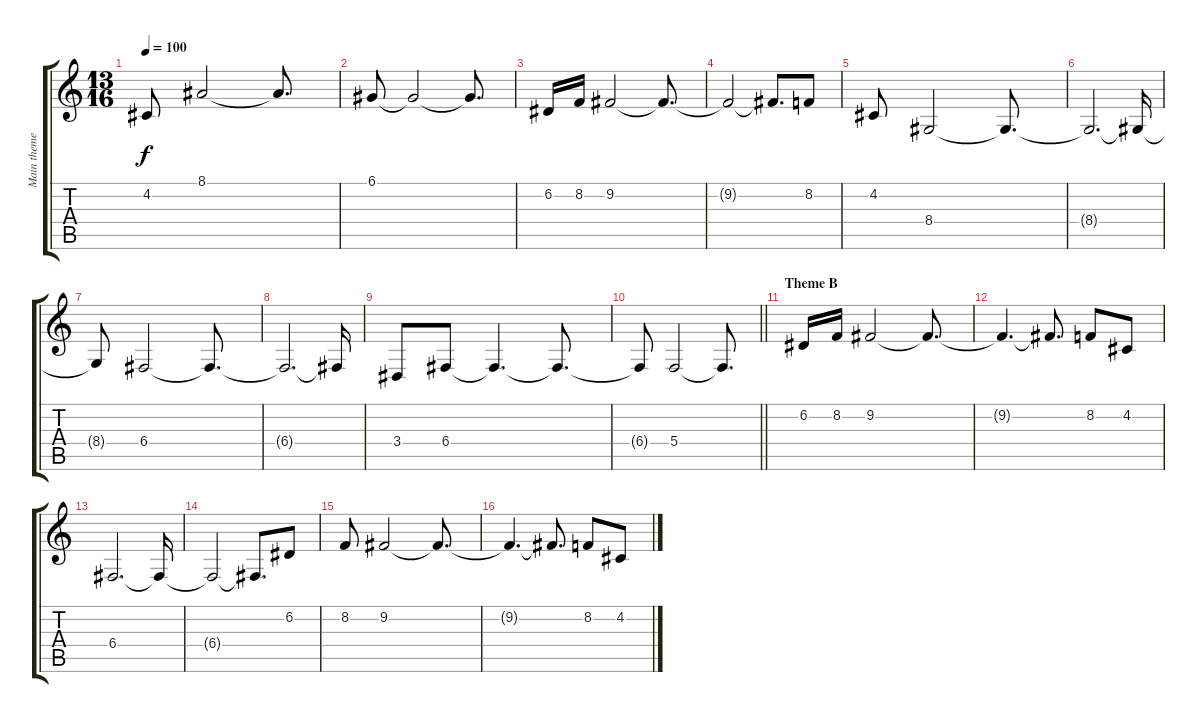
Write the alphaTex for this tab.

\track ("Main theme" "Main theme") {instrument synthstrings1}
\staff {score tabs}
\tuning (D4 A3 F3 C3 G2 C2) {hide}
\ts (13 16)
\tempo 100
\clef g2
\ks c
4.2.8{dy f} 8.1.2 8.1{t}.8{d} |
6.1.8 6.1{t}.2 6.1{t}.8{d} |
6.2.16 8.2.16 9.2.2 9.2{t}.8{d} |
9.2{t}.2 9.2{t}.8{d} 8.2.8 |
4.2.8 8.4.2 8.4{t}.8{d} |
8.4{t}.2{d} 8.4{t}.16 |
8.4{t}.8 6.4.2 6.4{t}.8{d} |
6.4{t}.2{d} 6.4{t}.16 |
3.4.8 6.4.8 6.4{t}.4{d} 6.4{t}.8{d} |
\barLineRight lightlight
6.4{t}.8 5.4.2 5.4{t}.8{d} |
\section ("" "Theme B")
6.2.16 8.2.16 9.2.2 9.2{t}.8{d} |
9.2{t}.4{d} 9.2{t}.8{d} 8.2.8 4.2.8 |
6.4.2{d} 6.4{t}.16 |
6.4{t}.2 6.4{t}.8{d} 6.2.8 |
8.2.8 9.2.2 9.2{t}.8{d} |
9.2{t}.4{d} 9.2{t}.8{d} 8.2.8 4.2.8
